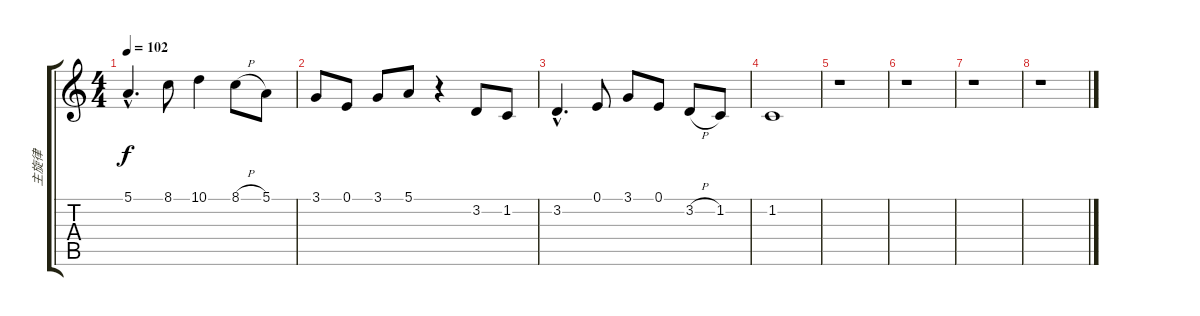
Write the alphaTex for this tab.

\track ("主旋律" "主旋律") {instrument harmonica}
\staff {score tabs}
\tuning (E4 B3 G3 D3 A2 E2) {hide}
\ts (4 4)
\tempo 102
\clef g2
\ks c
5.1{hac}.4{d dy f} 8.1.8 10.1.4 8.1{h}.8 5.1.8 |
3.1.8 0.1.8 3.1.8 5.1.8 r.4 3.2.8 1.2.8 |
3.2{hac}.4{d} 0.1.8 3.1.8 0.1.8 3.2{h}.8 1.2.8 |
1.2.1 |
r.1 |
r.1 |
r.1 |
r.1
